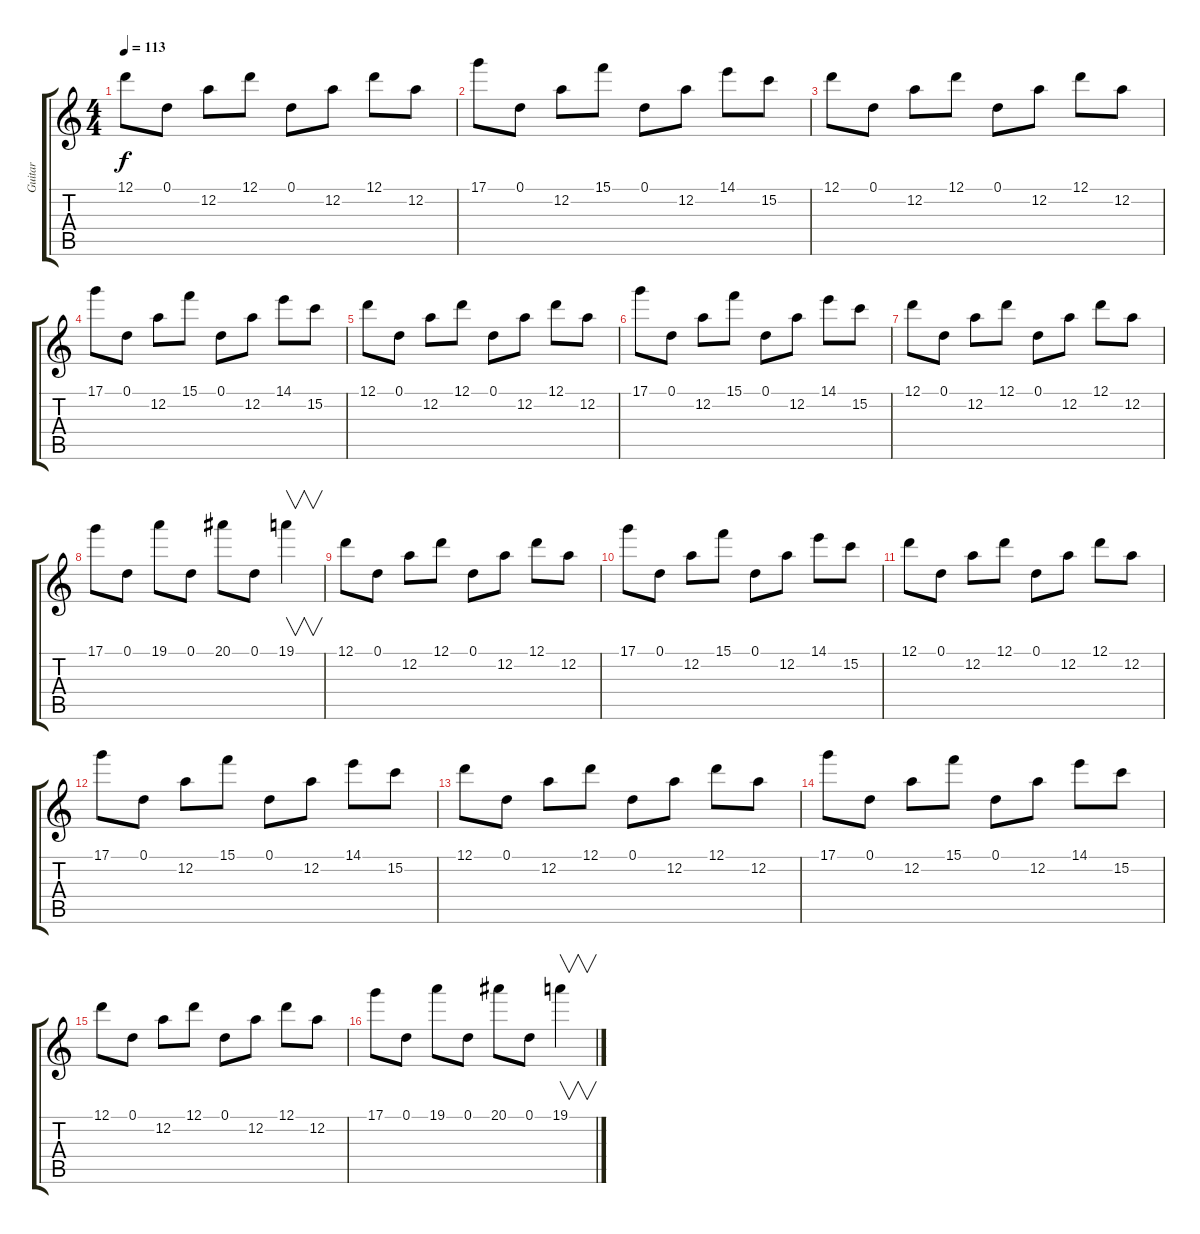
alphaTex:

\track ("Guitar" "Guitar") {instrument overdrivenguitar}
\staff {score tabs}
\tuning (D4 A3 F3 C3 G2 D2) {hide}
\ts (4 4)
\tempo 113
\clef g2
\ks c
12.1.8{dy f} 0.1.8 12.2.8 12.1.8 0.1.8 12.2.8 12.1.8 12.2.8 |
17.1.8 0.1.8 12.2.8 15.1.8 0.1.8 12.2.8 14.1.8 15.2.8 |
12.1.8 0.1.8 12.2.8 12.1.8 0.1.8 12.2.8 12.1.8 12.2.8 |
17.1.8 0.1.8 12.2.8 15.1.8 0.1.8 12.2.8 14.1.8 15.2.8 |
12.1.8 0.1.8 12.2.8 12.1.8 0.1.8 12.2.8 12.1.8 12.2.8 |
17.1.8 0.1.8 12.2.8 15.1.8 0.1.8 12.2.8 14.1.8 15.2.8 |
12.1.8 0.1.8 12.2.8 12.1.8 0.1.8 12.2.8 12.1.8 12.2.8 |
17.1.8 0.1.8 19.1.8 0.1.8 20.1.8 0.1.8 19.1.4{v} |
12.1.8 0.1.8 12.2.8 12.1.8 0.1.8 12.2.8 12.1.8 12.2.8 |
17.1.8 0.1.8 12.2.8 15.1.8 0.1.8 12.2.8 14.1.8 15.2.8 |
12.1.8 0.1.8 12.2.8 12.1.8 0.1.8 12.2.8 12.1.8 12.2.8 |
17.1.8 0.1.8 12.2.8 15.1.8 0.1.8 12.2.8 14.1.8 15.2.8 |
12.1.8 0.1.8 12.2.8 12.1.8 0.1.8 12.2.8 12.1.8 12.2.8 |
17.1.8 0.1.8 12.2.8 15.1.8 0.1.8 12.2.8 14.1.8 15.2.8 |
12.1.8 0.1.8 12.2.8 12.1.8 0.1.8 12.2.8 12.1.8 12.2.8 |
17.1.8 0.1.8 19.1.8 0.1.8 20.1.8 0.1.8 19.1.4{v}
